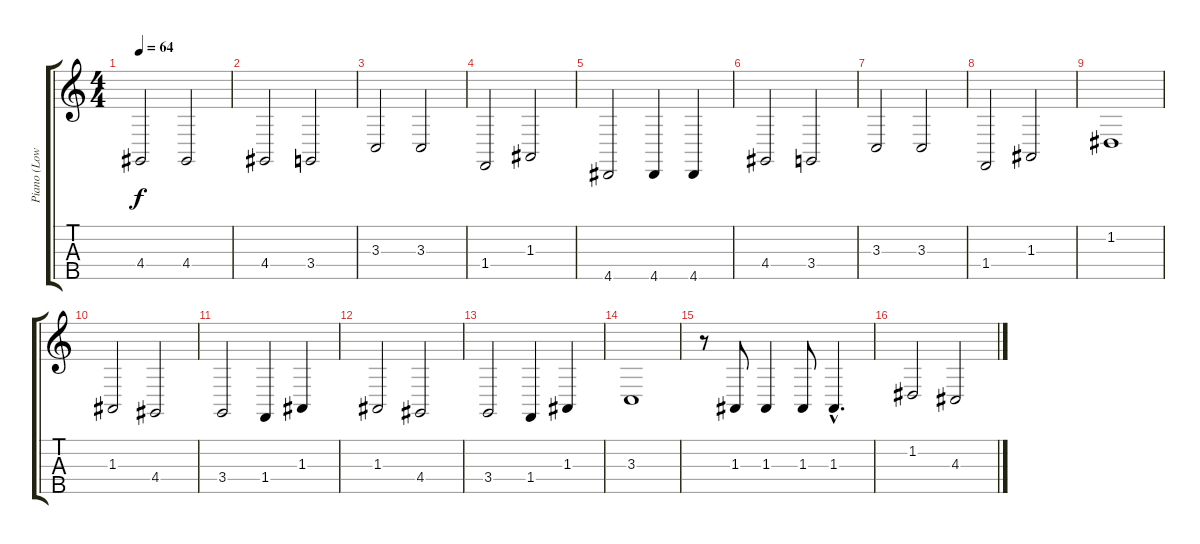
\track ("Piano (Low)" "Piano (Low") {instrument acousticgrandpiano}
\staff {score tabs}
\tuning (G3 D3 A2 E2 B1) {hide}
\ts (4 4)
\tempo 64
\clef g2
\ks c
4.4.2{dy f} 4.4.2 |
4.4.2 3.4.2 |
3.3.2 3.3.2 |
1.4.2 1.3.2 |
4.5.2 4.5.4 4.5.4 |
4.4.2 3.4.2 |
3.3.2 3.3.2 |
1.4.2 1.3.2 |
1.2.1 |
1.3.2 4.4.2 |
3.4.2 1.4.4 1.3.4 |
1.3.2 4.4.2 |
3.4.2 1.4.4 1.3.4 |
3.3.1 |
r.8 1.3.8 1.3.4 1.3.8 1.3{hac}.4{d} |
1.2.2 4.3.2
